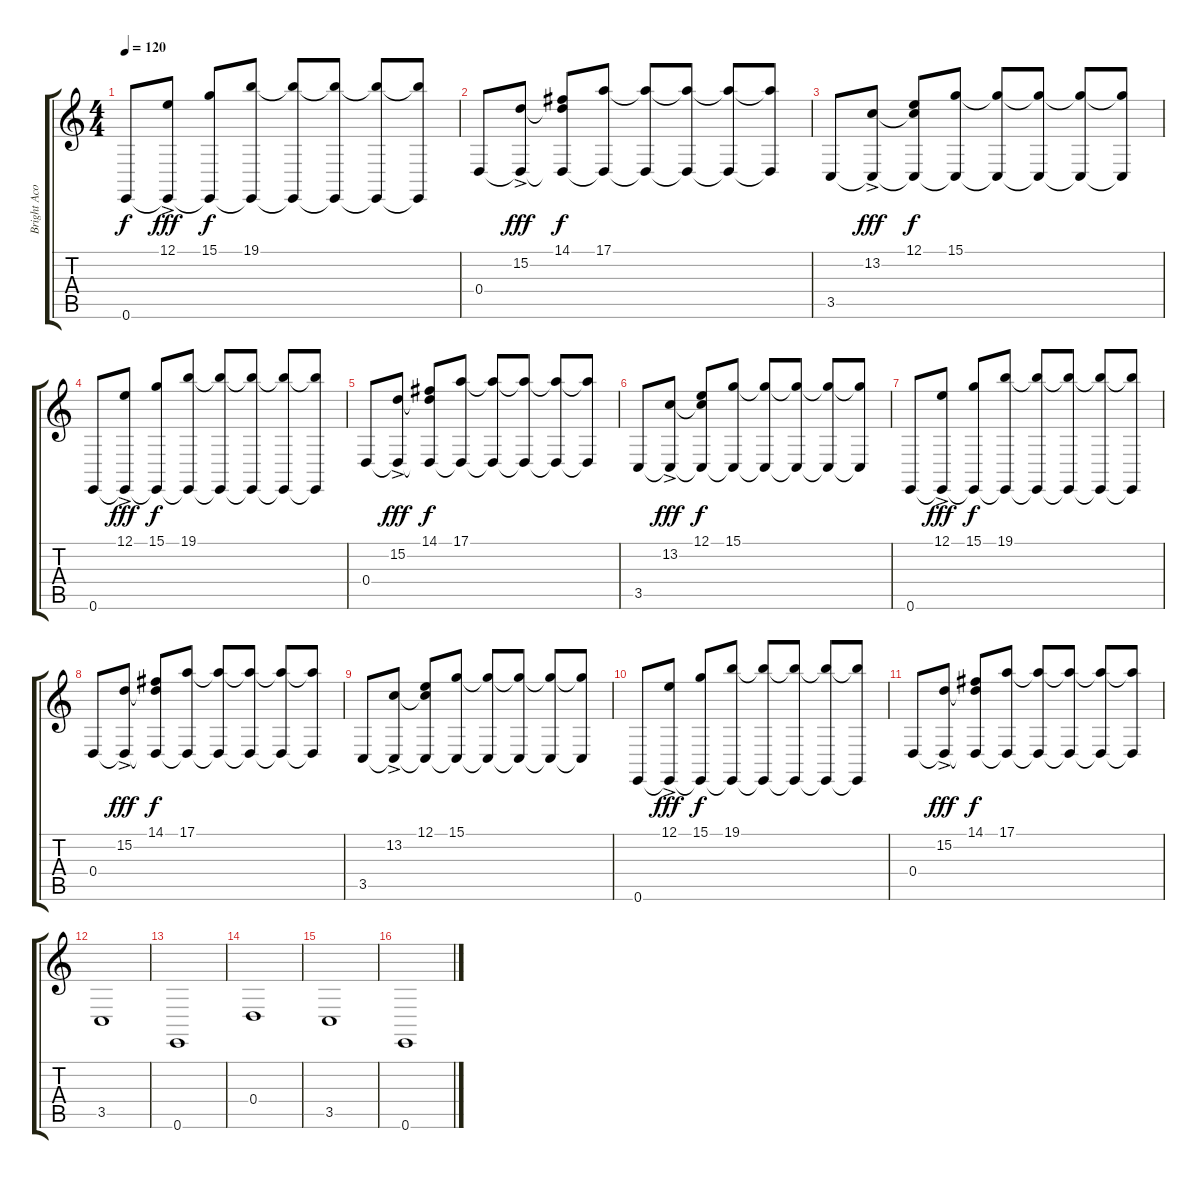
\track ("Bright Acoustic Piano" "Bright Aco") {instrument brightacousticpiano}
\staff {score tabs}
\tuning (E4 B3 G3 D3 A2 E2) {hide}
\ts (4 4)
\tempo 120
\clef g2
\ks c
0.6.8{dy f} (12.1{ac} 0.6{t}).8{dy fff} (15.1 0.6{t}).8{dy f} (19.1 0.6{t}).8 (19.1{t} 0.6{t}).8 (19.1{t} 0.6{t}).8 (19.1{t} 0.6{t}).8 (19.1{t} 0.6{t}).8 |
0.4.8 (15.2{ac} 0.4{t}).8{dy fff} (14.1 15.2{t} 0.4{t}).8{dy f} (17.1 0.4{t}).8 (17.1{t} 0.4{t}).8 (17.1{t} 0.4{t}).8 (17.1{t} 0.4{t}).8 (17.1{t} 0.4{t}).8 |
3.5.8 (13.2{ac} 3.5{t}).8{dy fff} (12.1 13.2{t} 3.5{t}).8{dy f} (15.1 3.5{t}).8 (15.1{t} 3.5{t}).8 (15.1{t} 3.5{t}).8 (15.1{t} 3.5{t}).8 (15.1{t} 3.5{t}).8 |
0.6.8 (12.1{ac} 0.6{t}).8{dy fff} (15.1 0.6{t}).8{dy f} (19.1 0.6{t}).8 (19.1{t} 0.6{t}).8 (19.1{t} 0.6{t}).8 (19.1{t} 0.6{t}).8 (19.1{t} 0.6{t}).8 |
0.4.8 (15.2{ac} 0.4{t}).8{dy fff} (14.1 15.2{t} 0.4{t}).8{dy f} (17.1 0.4{t}).8 (17.1{t} 0.4{t}).8 (17.1{t} 0.4{t}).8 (17.1{t} 0.4{t}).8 (17.1{t} 0.4{t}).8 |
3.5.8 (13.2{ac} 3.5{t}).8{dy fff} (12.1 13.2{t} 3.5{t}).8{dy f} (15.1 3.5{t}).8 (15.1{t} 3.5{t}).8 (15.1{t} 3.5{t}).8 (15.1{t} 3.5{t}).8 (15.1{t} 3.5{t}).8 |
0.6.8 (12.1{ac} 0.6{t}).8{dy fff} (15.1 0.6{t}).8{dy f} (19.1 0.6{t}).8 (19.1{t} 0.6{t}).8 (19.1{t} 0.6{t}).8 (19.1{t} 0.6{t}).8 (19.1{t} 0.6{t}).8 |
0.4.8 (15.2{ac} 0.4{t}).8{dy fff} (14.1 15.2{t} 0.4{t}).8{dy f} (17.1 0.4{t}).8 (17.1{t} 0.4{t}).8 (17.1{t} 0.4{t}).8 (17.1{t} 0.4{t}).8 (17.1{t} 0.4{t}).8 |
3.5.8 (13.2{ac} 3.5{t}).8 (12.1 13.2{t} 3.5{t}).8 (15.1 3.5{t}).8 (15.1{t} 3.5{t}).8 (15.1{t} 3.5{t}).8 (15.1{t} 3.5{t}).8 (15.1{t} 3.5{t}).8 |
0.6.8 (12.1{ac} 0.6{t}).8{dy fff} (15.1 0.6{t}).8{dy f} (19.1 0.6{t}).8 (19.1{t} 0.6{t}).8 (19.1{t} 0.6{t}).8 (19.1{t} 0.6{t}).8 (19.1{t} 0.6{t}).8 |
0.4.8 (15.2{ac} 0.4{t}).8{dy fff} (14.1 15.2{t} 0.4{t}).8{dy f} (17.1 0.4{t}).8 (17.1{t} 0.4{t}).8 (17.1{t} 0.4{t}).8 (17.1{t} 0.4{t}).8 (17.1{t} 0.4{t}).8 |
3.5.1 |
0.6.1 |
0.4.1 |
3.5.1 |
0.6.1
